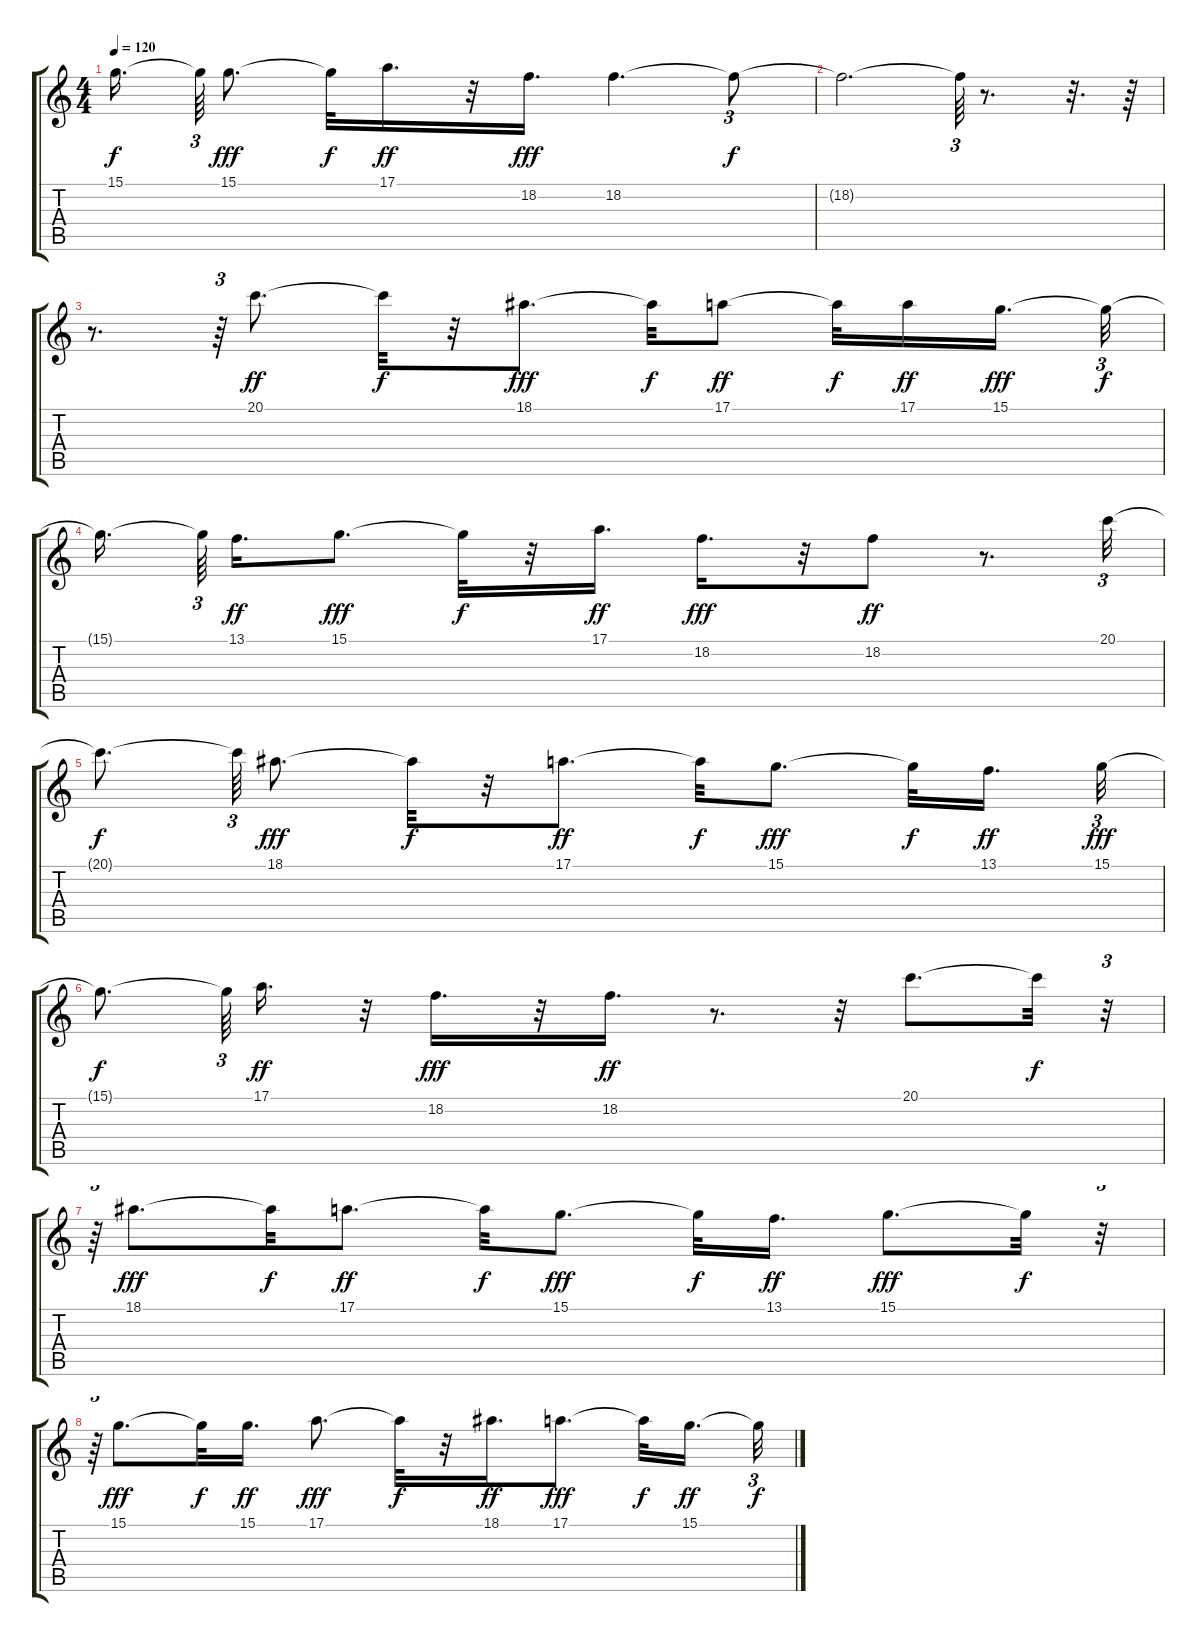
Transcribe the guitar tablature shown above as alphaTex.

\track "" {instrument lead2sawtooth}
\staff {score tabs}
\tuning (E4 B3 G3 D3 A2 E2) {hide}
\ts (4 4)
\tempo 120
\clef g2
\ks c
15.1{t}.16{d dy f} 15.1{t}.64{tu (3 2)} 15.1.8{d dy fff} 15.1{t}.32{dy f} 17.1.16{d dy ff} r.32 18.2.16{d dy fff} 18.2.4{d} 18.2{t}.8{tu (3 2) dy f} |
18.2{t}.2{d} 18.2{t}.64{tu (3 2)} r.8{d} r.32{d} r.64 |
r.8{d} r.64{tu (3 2)} 20.1.8{d dy ff} 20.1{t}.32{dy f} r.32 18.1.8{d dy fff} 18.1{t}.32{dy f} 17.1.8{dy ff} 17.1{t}.32{dy f} 17.1.16{dy ff} 15.1.16{d dy fff} 15.1{t}.32{tu (3 2) dy f} |
15.1{t}.16{d} 15.1{t}.64{tu (3 2)} 13.1.16{d dy ff} 15.1.8{d dy fff} 15.1{t}.32{dy f} r.32 17.1.16{d dy ff} 18.2.16{d dy fff} r.32 18.2.8{dy ff} r.8{d} 20.1.32{tu (3 2)} |
20.1{t}.8{d dy f} 20.1{t}.64{tu (3 2)} 18.1.8{d dy fff} 18.1{t}.32{dy f} r.32 17.1.8{d dy ff} 17.1{t}.32{dy f} 15.1.8{d dy fff} 15.1{t}.32{dy f} 13.1.16{d dy ff} 15.1.32{tu (3 2) dy fff} |
15.1{t}.8{d dy f} 15.1{t}.64{tu (3 2)} 17.1.16{d dy ff} r.32 18.2.16{d dy fff} r.32 18.2.16{d dy ff} r.8{d} r.32 20.1.8{d} 20.1{t}.32{dy f} r.32{tu (3 2)} |
r.64{tu (3 2)} 18.1.8{d dy fff} 18.1{t}.32{dy f} 17.1.8{d dy ff} 17.1{t}.32{dy f} 15.1.8{d dy fff} 15.1{t}.32{dy f} 13.1.16{d dy ff} 15.1.8{d dy fff} 15.1{t}.32{dy f} r.32{tu (3 2)} |
r.64{tu (3 2)} 15.1.8{d dy fff} 15.1{t}.32{dy f} 15.1.16{d dy ff} 17.1.8{d dy fff} 17.1{t}.32{dy f} r.32 18.1.16{d dy ff} 17.1.8{d dy fff} 17.1{t}.32{dy f} 15.1.16{d dy ff} 15.1{t}.32{tu (3 2) dy f}
